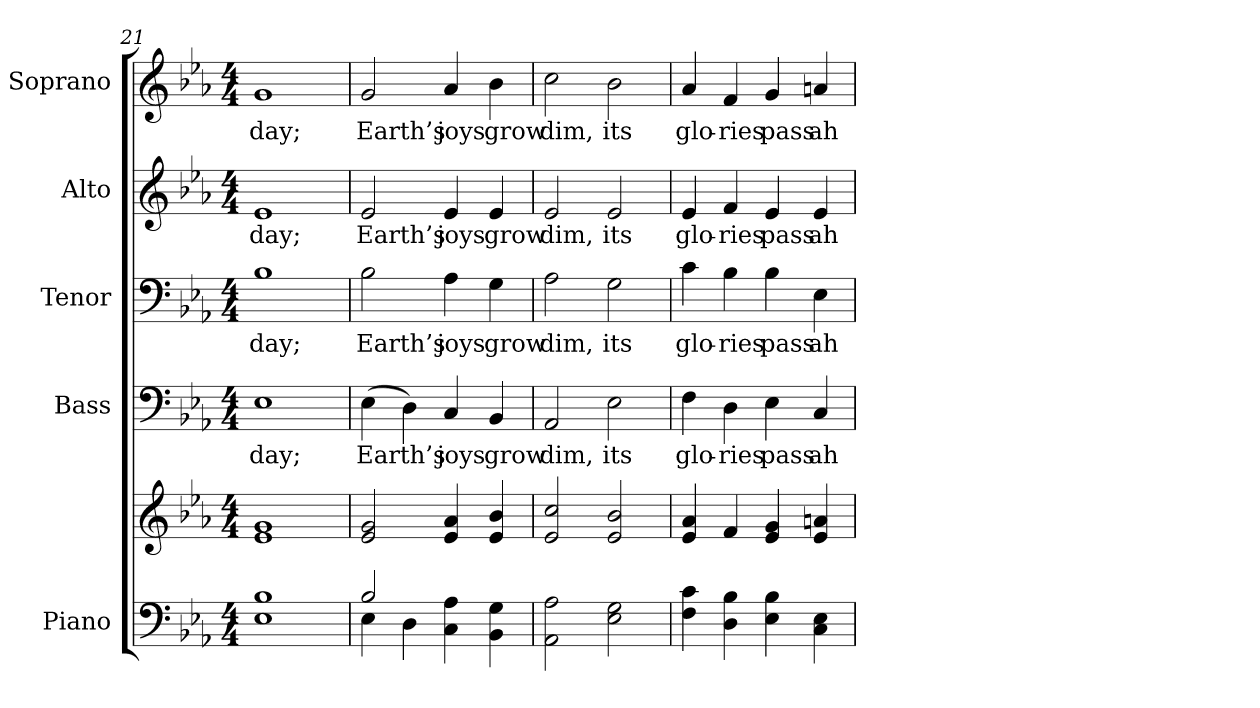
**kern	**kern	**kern	**text	**kern	**text	**kern	**text	**kern	**text
*part5	*part5	*part4	*part4	*part3	*part3	*part2	*part2	*part1	*part1
*staff6	*staff5	*staff4	*staff4	*staff3	*staff3	*staff2	*staff2	*staff1	*staff1
*I"Piano	*	*I"Bass	*	*I"Tenor	*	*I"Alto	*	*I"Soprano	*
*I'Pno.	*	*I'B.	*	*I'T.	*	*I'A.	*	*I'S.	*
*clefF4	*clefG2	*clefF4	*	*clefF4	*	*clefG2	*	*clefG2	*
*k[b-e-a-]	*k[b-e-a-]	*k[b-e-a-]	*	*k[b-e-a-]	*	*k[b-e-a-]	*	*k[b-e-a-]	*
*E-:	*E-:	*E-:	*	*E-:	*	*E-:	*	*E-:	*
*M4/4	*M4/4	*M4/4	*	*M4/4	*	*M4/4	*	*M4/4	*
=21	=21	=21	=21	=21	=21	=21	=21	=21	=21
!	!	!	!LO:LY:b:color=#000000	!	!	!	!	!	!
!	!	!	!	!	!LO:LY:b:color=#000000	!	!	!	!
!	!	!	!	!	!	!	!LO:LY:b:color=#000000	!	!
!	!	!	!	!	!	!	!	!	!LO:LY:b:color=#000000
1E-i 1B-i	1e-i 1gi	1E-i	day;	1B-i	day;	1e-i	day;	1gi	day;
=22	=22	=22	=22	=22	=22	=22	=22	=22	=22
*^	*	*	*	*	*	*	*	*	*
!	!	!	!	!LO:LY:b:color=#000000	!	!	!	!	!	!
!	!	!	!	!	!	!LO:LY:b:color=#000000	!	!	!	!
!	!	!	!	!	!	!	!	!LO:LY:b:color=#000000	!	!
!	!	!	!	!	!	!	!	!	!	!LO:LY:b:color=#000000
2B-i/	4E-i\	2e-i/ 2gi	(4E-i\	Earth’s	2B-i\	Earth’s	2e-i/	Earth’s	2gi/	Earth’s
.	4Di\	.	4Di\)	.	.	.	.	.	.	.
!	!	!	!	!LO:LY:b:color=#000000	!	!	!	!	!	!
!	!	!	!	!	!	!LO:LY:b:color=#000000	!	!	!	!
!	!	!	!	!	!	!	!	!LO:LY:b:color=#000000	!	!
!	!	!	!	!	!	!	!	!	!	!LO:LY:b:color=#000000
4Ci\ 4A-i	2ryy	4e-i/ 4a-i	4Ci/	joys	4A-i\	joys	4e-i/	joys	4a-i/	joys
!	!	!	!	!LO:LY:b:color=#000000	!	!	!	!	!	!
!	!	!	!	!	!	!LO:LY:b:color=#000000	!	!	!	!
!	!	!	!	!	!	!	!	!LO:LY:b:color=#000000	!	!
!	!	!	!	!	!	!	!	!	!	!LO:LY:b:color=#000000
4BB-i\ 4Gi	.	4e-i/ 4b-i	4BB-i/	grow	4Gi\	grow	4e-i/	grow	4b-i\	grow
*v	*v	*	*	*	*	*	*	*	*	*
!!LO:PB:g=z
=23	=23	=23	=23	=23	=23	=23	=23	=23	=23
!	!	!	!LO:LY:b:color=#000000	!	!	!	!	!	!
!	!	!	!	!	!LO:LY:b:color=#000000	!	!	!	!
!	!	!	!	!	!	!	!LO:LY:b:color=#000000	!	!
!	!	!	!	!	!	!	!	!	!LO:LY:b:color=#000000
2AA-i\ 2A-i	2e-i/ 2cci	2AA-i/	dim,	2A-i\	dim,	2e-i/	dim,	2cci\	dim,
!	!	!	!LO:LY:b:color=#000000	!	!	!	!	!	!
!	!	!	!	!	!LO:LY:b:color=#000000	!	!	!	!
!	!	!	!	!	!	!	!LO:LY:b:color=#000000	!	!
!	!	!	!	!	!	!	!	!	!LO:LY:b:color=#000000
2E-i\ 2Gi	2e-i/ 2b-i	2E-i\	its	2Gi\	its	2e-i/	its	2b-i\	its
=24	=24	=24	=24	=24	=24	=24	=24	=24	=24
!	!	!	!LO:LY:b:color=#000000	!	!	!	!	!	!
!	!	!	!	!	!LO:LY:b:color=#000000	!	!	!	!
!	!	!	!	!	!	!	!LO:LY:b:color=#000000	!	!
!	!	!	!	!	!	!	!	!	!LO:LY:b:color=#000000
4Fi\ 4ci	4e-i/ 4a-i	4Fi\	glo-	4ci\	glo-	4e-i/	glo-	4a-i/	glo-
!	!	!	!LO:LY:b:color=#000000	!	!	!	!	!	!
!	!	!	!	!	!LO:LY:b:color=#000000	!	!	!	!
!	!	!	!	!	!	!	!LO:LY:b:color=#000000	!	!
!	!	!	!	!	!	!	!	!	!LO:LY:b:color=#000000
4Di\ 4B-i	4fi/	4Di\	-ries	4B-i\	-ries	4fi/	-ries	4fi/	-ries
!	!	!	!LO:LY:b:color=#000000	!	!	!	!	!	!
!	!	!	!	!	!LO:LY:b:color=#000000	!	!	!	!
!	!	!	!	!	!	!	!LO:LY:b:color=#000000	!	!
!	!	!	!	!	!	!	!	!	!LO:LY:b:color=#000000
4E-i\ 4B-i	4e-i/ 4gi	4E-i\	pass	4B-i\	pass	4e-i/	pass	4gi/	pass
!	!	!	!LO:LY:b:color=#000000	!	!	!	!	!	!
!	!	!	!	!	!LO:LY:b:color=#000000	!	!	!	!
!	!	!	!	!	!	!	!LO:LY:b:color=#000000	!	!
!	!	!	!	!	!	!	!	!	!LO:LY:b:color=#000000
4Ci\ 4E-i	4e-i/ 4ani	4Ci/	ah	4E-i\	ah	4e-i/	ah	4ani/	ah
=	=	=	=	=	=	=	=	=	=
*-	*-	*-	*-	*-	*-	*-	*-	*-	*-
